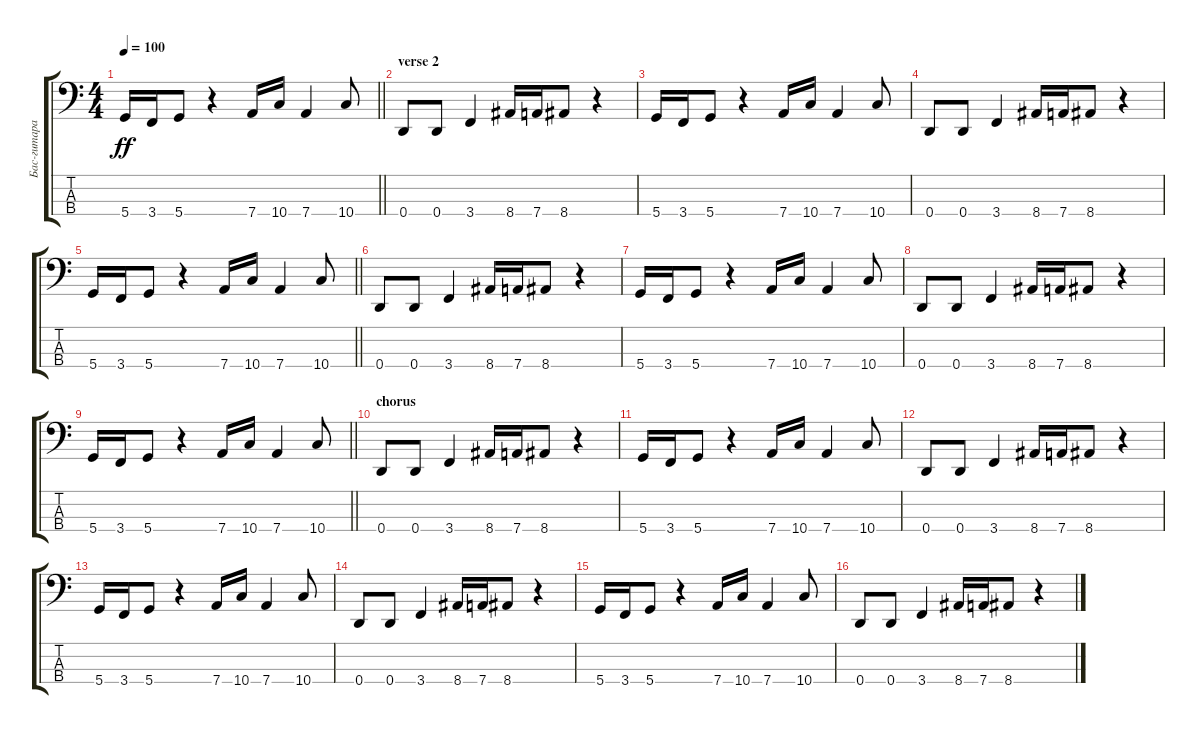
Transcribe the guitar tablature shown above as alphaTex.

\track ("Бас-гитара" "Бас-гитара") {instrument electricbassfinger}
\staff {score tabs}
\tuning (G2 D2 A1 D1) {hide}
\ts (4 4)
\tempo 100
\clef f4
\barLineRight lightlight
\ks c
5.4.16{dy ff} 3.4.16 5.4.8 r.4 7.4.16 10.4.16 7.4.4 10.4.8 |
\section ("" "verse 2")
0.4.8 0.4.8 3.4.4 8.4.16 7.4.16 8.4.8 r.4 |
5.4.16 3.4.16 5.4.8 r.4 7.4.16 10.4.16 7.4.4 10.4.8 |
0.4.8 0.4.8 3.4.4 8.4.16 7.4.16 8.4.8 r.4 |
\barLineRight lightlight
5.4.16 3.4.16 5.4.8 r.4 7.4.16 10.4.16 7.4.4 10.4.8 |
0.4.8 0.4.8 3.4.4 8.4.16 7.4.16 8.4.8 r.4 |
5.4.16 3.4.16 5.4.8 r.4 7.4.16 10.4.16 7.4.4 10.4.8 |
0.4.8 0.4.8 3.4.4 8.4.16 7.4.16 8.4.8 r.4 |
\barLineRight lightlight
5.4.16 3.4.16 5.4.8 r.4 7.4.16 10.4.16 7.4.4 10.4.8 |
\section ("" "chorus")
0.4.8 0.4.8 3.4.4 8.4.16 7.4.16 8.4.8 r.4 |
5.4.16 3.4.16 5.4.8 r.4 7.4.16 10.4.16 7.4.4 10.4.8 |
0.4.8 0.4.8 3.4.4 8.4.16 7.4.16 8.4.8 r.4 |
5.4.16 3.4.16 5.4.8 r.4 7.4.16 10.4.16 7.4.4 10.4.8 |
0.4.8 0.4.8 3.4.4 8.4.16 7.4.16 8.4.8 r.4 |
5.4.16 3.4.16 5.4.8 r.4 7.4.16 10.4.16 7.4.4 10.4.8 |
0.4.8 0.4.8 3.4.4 8.4.16 7.4.16 8.4.8 r.4
